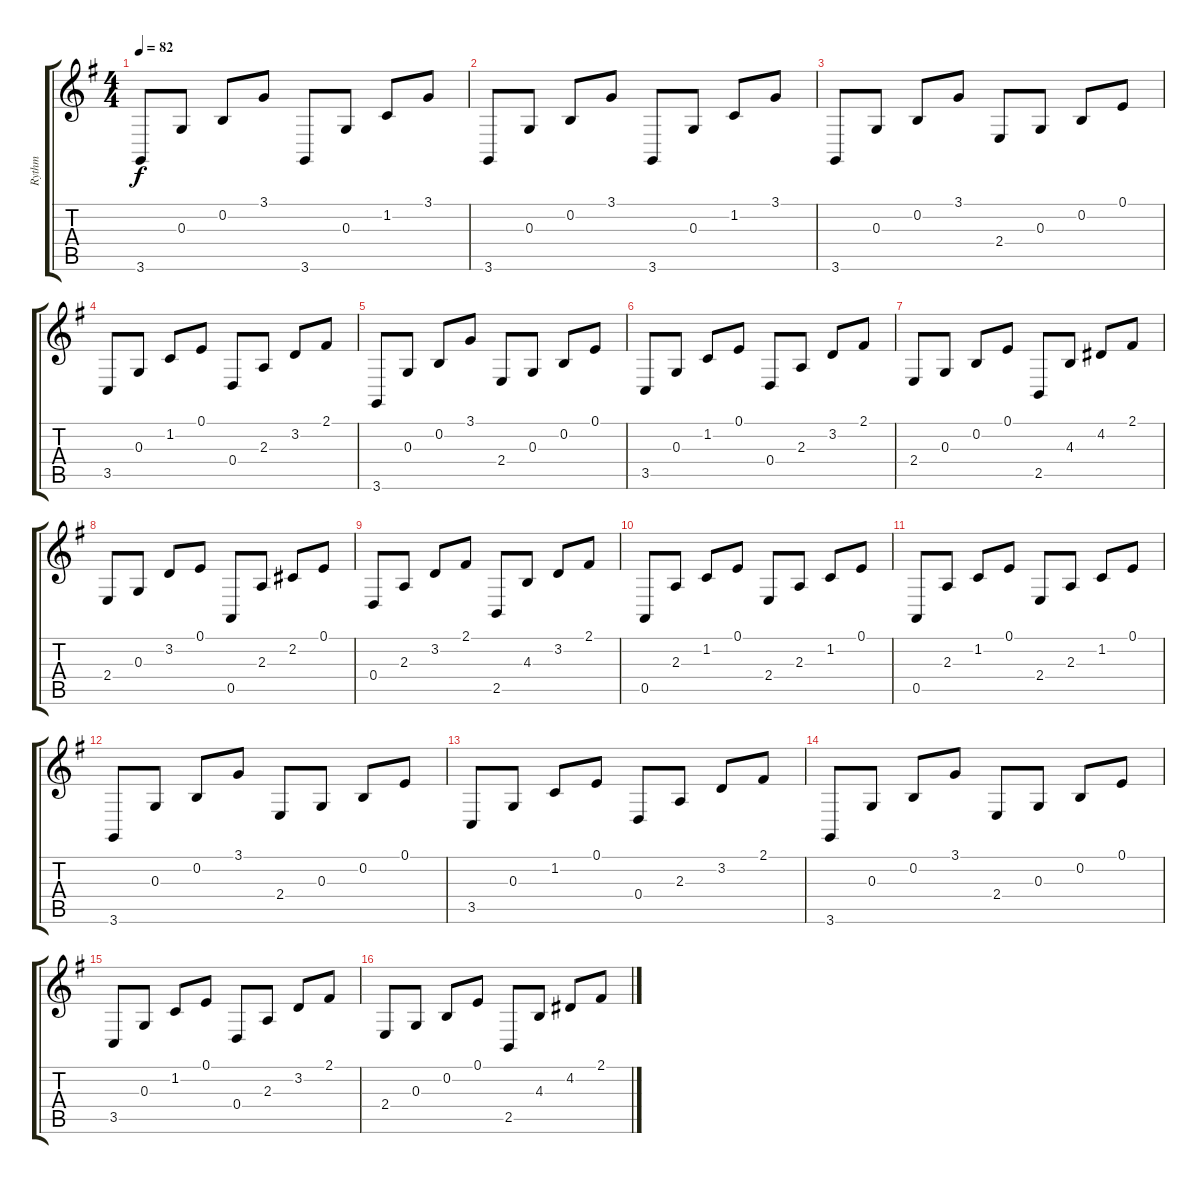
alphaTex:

\track ("Rythm" "Rythm") {instrument clavinet}
\staff {score tabs}
\tuning (E4 B3 G3 D3 A2 E2) {hide}
\ts (4 4)
\tempo 82
\clef g2
\ks g
3.6.8{dy f instrument clavinet} 0.3.8 0.2.8 3.1.8 3.6.8 0.3.8 1.2.8 3.1.8 |
3.6.8 0.3.8 0.2.8 3.1.8 3.6.8 0.3.8 1.2.8 3.1.8 |
3.6.8 0.3.8 0.2.8 3.1.8 2.4.8 0.3.8 0.2.8 0.1.8 |
3.5.8 0.3.8 1.2.8 0.1.8 0.4.8 2.3.8 3.2.8 2.1.8 |
3.6.8 0.3.8 0.2.8 3.1.8 2.4.8 0.3.8 0.2.8 0.1.8 |
3.5.8 0.3.8 1.2.8 0.1.8 0.4.8 2.3.8 3.2.8 2.1.8 |
2.4.8 0.3.8 0.2.8 0.1.8 2.5.8 4.3.8 4.2.8 2.1.8 |
2.4.8 0.3.8 3.2.8 0.1.8 0.5.8 2.3.8 2.2.8 0.1.8 |
0.4.8 2.3.8 3.2.8 2.1.8 2.5.8 4.3.8 3.2.8 2.1.8 |
0.5.8 2.3.8 1.2.8 0.1.8 2.4.8 2.3.8 1.2.8 0.1.8 |
0.5.8 2.3.8 1.2.8 0.1.8 2.4.8 2.3.8 1.2.8 0.1.8 |
3.6.8 0.3.8 0.2.8 3.1.8 2.4.8 0.3.8 0.2.8 0.1.8 |
3.5.8 0.3.8 1.2.8 0.1.8 0.4.8 2.3.8 3.2.8 2.1.8 |
3.6.8 0.3.8 0.2.8 3.1.8 2.4.8 0.3.8 0.2.8 0.1.8 |
3.5.8 0.3.8 1.2.8 0.1.8 0.4.8 2.3.8 3.2.8 2.1.8 |
2.4.8 0.3.8 0.2.8 0.1.8 2.5.8 4.3.8 4.2.8 2.1.8
